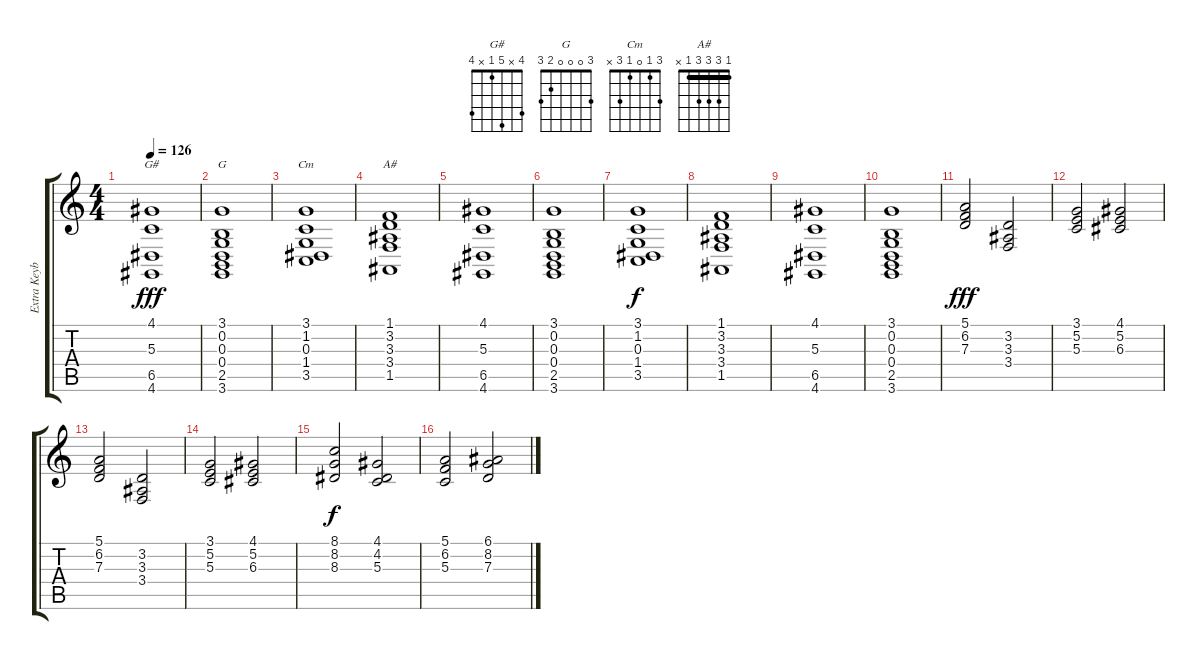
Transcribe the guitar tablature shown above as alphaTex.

\track ("Extra Keyboard" "Extra Keyb") {instrument tremolostrings}
\staff {score tabs}
\tuning (E4 B3 G3 D3 A2 E2) {hide}
\chord ("G#" 4 x 5 1 x 4)
\chord ("G" 3 0 0 0 2 3)
\chord ("Cm" 3 1 0 1 3 x)
\chord ("A#" 1 3 3 3 1 x) {barre 1}
\ts (4 4)
\tempo 126
\clef g2
\ks c
(4.1 5.3 6.5 4.6).1{ch "G#" dy fff} |
(3.1 0.2 0.3 0.4 2.5 3.6).1{ch "G"} |
(3.1 1.2 0.3 1.4 3.5).1{ch "Cm"} |
(1.1 3.2 3.3 3.4 1.5).1{ch "A#"} |
(4.1 5.3 6.5 4.6).1 |
(3.1 0.2 0.3 0.4 2.5 3.6).1 |
(3.1 1.2 0.3 1.4 3.5).1{dy f} |
(1.1 3.2 3.3 3.4 1.5).1 |
(4.1 5.3 6.5 4.6).1 |
(3.1 0.2 0.3 0.4 2.5 3.6).1 |
(5.1 6.2 7.3).2{dy fff} (3.2 3.3 3.4).2 |
(3.1 5.2 5.3).2 (4.1 5.2 6.3).2 |
(5.1 6.2 7.3).2 (3.2 3.3 3.4).2 |
(3.1 5.2 5.3).2 (4.1 5.2 6.3).2 |
(8.1 8.2 8.3).2{dy f} (4.1 4.2 5.3).2 |
(5.1 6.2 5.3).2 (6.1 8.2 7.3).2
